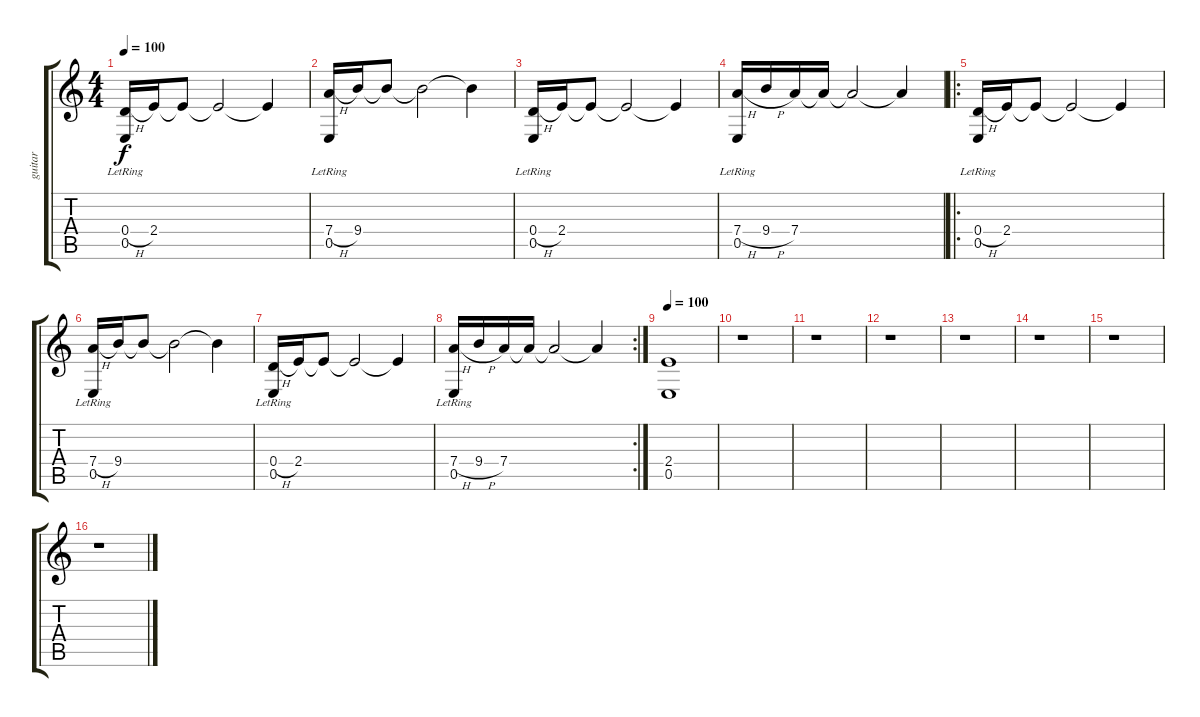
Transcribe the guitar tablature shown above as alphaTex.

\track ("guitar" "guitar") {instrument electricguitarjazz}
\staff {score tabs}
\tuning (E4 B3 G3 D3 E2 B1) {hide}
\ts (4 4)
\tempo 100
\tempo 88
\tempo 100
\clef g2
\ks c
(0.4{h} 0.5{lr}).16{dy f instrument electricguitarjazz} 2.4.16 2.4{t}.8 2.4{t}.2 2.4{t}.4 |
(7.4{h} 0.5{lr}).16 9.4.16 9.4{t}.8 9.4{t}.2 9.4{t}.4 |
(0.4{h} 0.5{lr}).16 2.4.16 2.4{t}.8 2.4{t}.2 2.4{t}.4 |
(7.4{h} 0.5{lr}).16 9.4{h}.16 7.4.16 7.4{t}.16 7.4{t}.2 7.4{t}.4 |
\ro
(0.4{h} 0.5{lr}).16 2.4.16 2.4{t}.8 2.4{t}.2 2.4{t}.4 |
(7.4{h} 0.5{lr}).16 9.4.16 9.4{t}.8 9.4{t}.2 9.4{t}.4 |
(0.4{h} 0.5{lr}).16 2.4.16 2.4{t}.8 2.4{t}.2 2.4{t}.4 |
\rc 2
(7.4{h} 0.5{lr}).16 9.4{h}.16 7.4.16 7.4{t}.16 7.4{t}.2 7.4{t}.4 |
\tempo 100
(2.4 0.5).1 |
r.1 |
r.1 |
r.1 |
r.1 |
r.1 |
r.1 |
r.1
